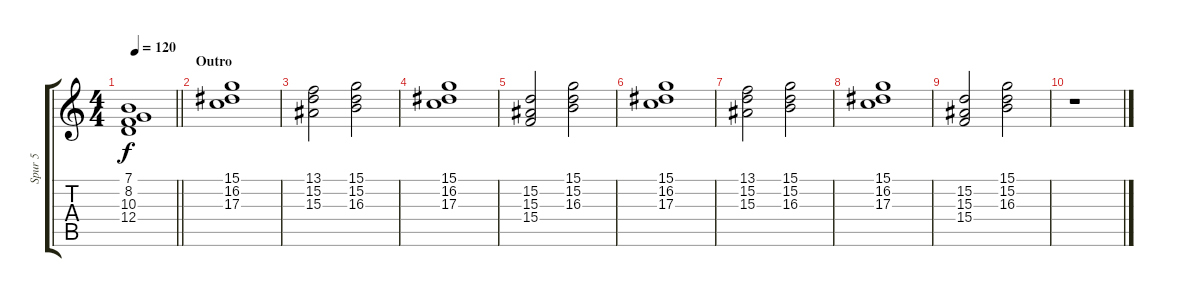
\track ("Spur 5" "Spur 5") {instrument percussiveorgan}
\staff {score tabs}
\tuning (E4 B3 G3 D3 A2 E2) {hide}
\ts (4 4)
\tempo 120
\clef g2
\barLineRight lightlight
\ks c
(7.1 8.2 10.3 12.4).1{dy f} |
\section ("" "Outro")
(15.1 16.2 17.3).1 |
(13.1 15.2 15.3).2 (15.1 15.2 16.3).2 |
(15.1 16.2 17.3).1 |
(15.2 15.3 15.4).2 (15.1 15.2 16.3).2 |
(15.1 16.2 17.3).1 |
(13.1 15.2 15.3).2 (15.1 15.2 16.3).2 |
(15.1 16.2 17.3).1 |
(15.2 15.3 15.4).2 (15.1 15.2 16.3).2 |
r.1
